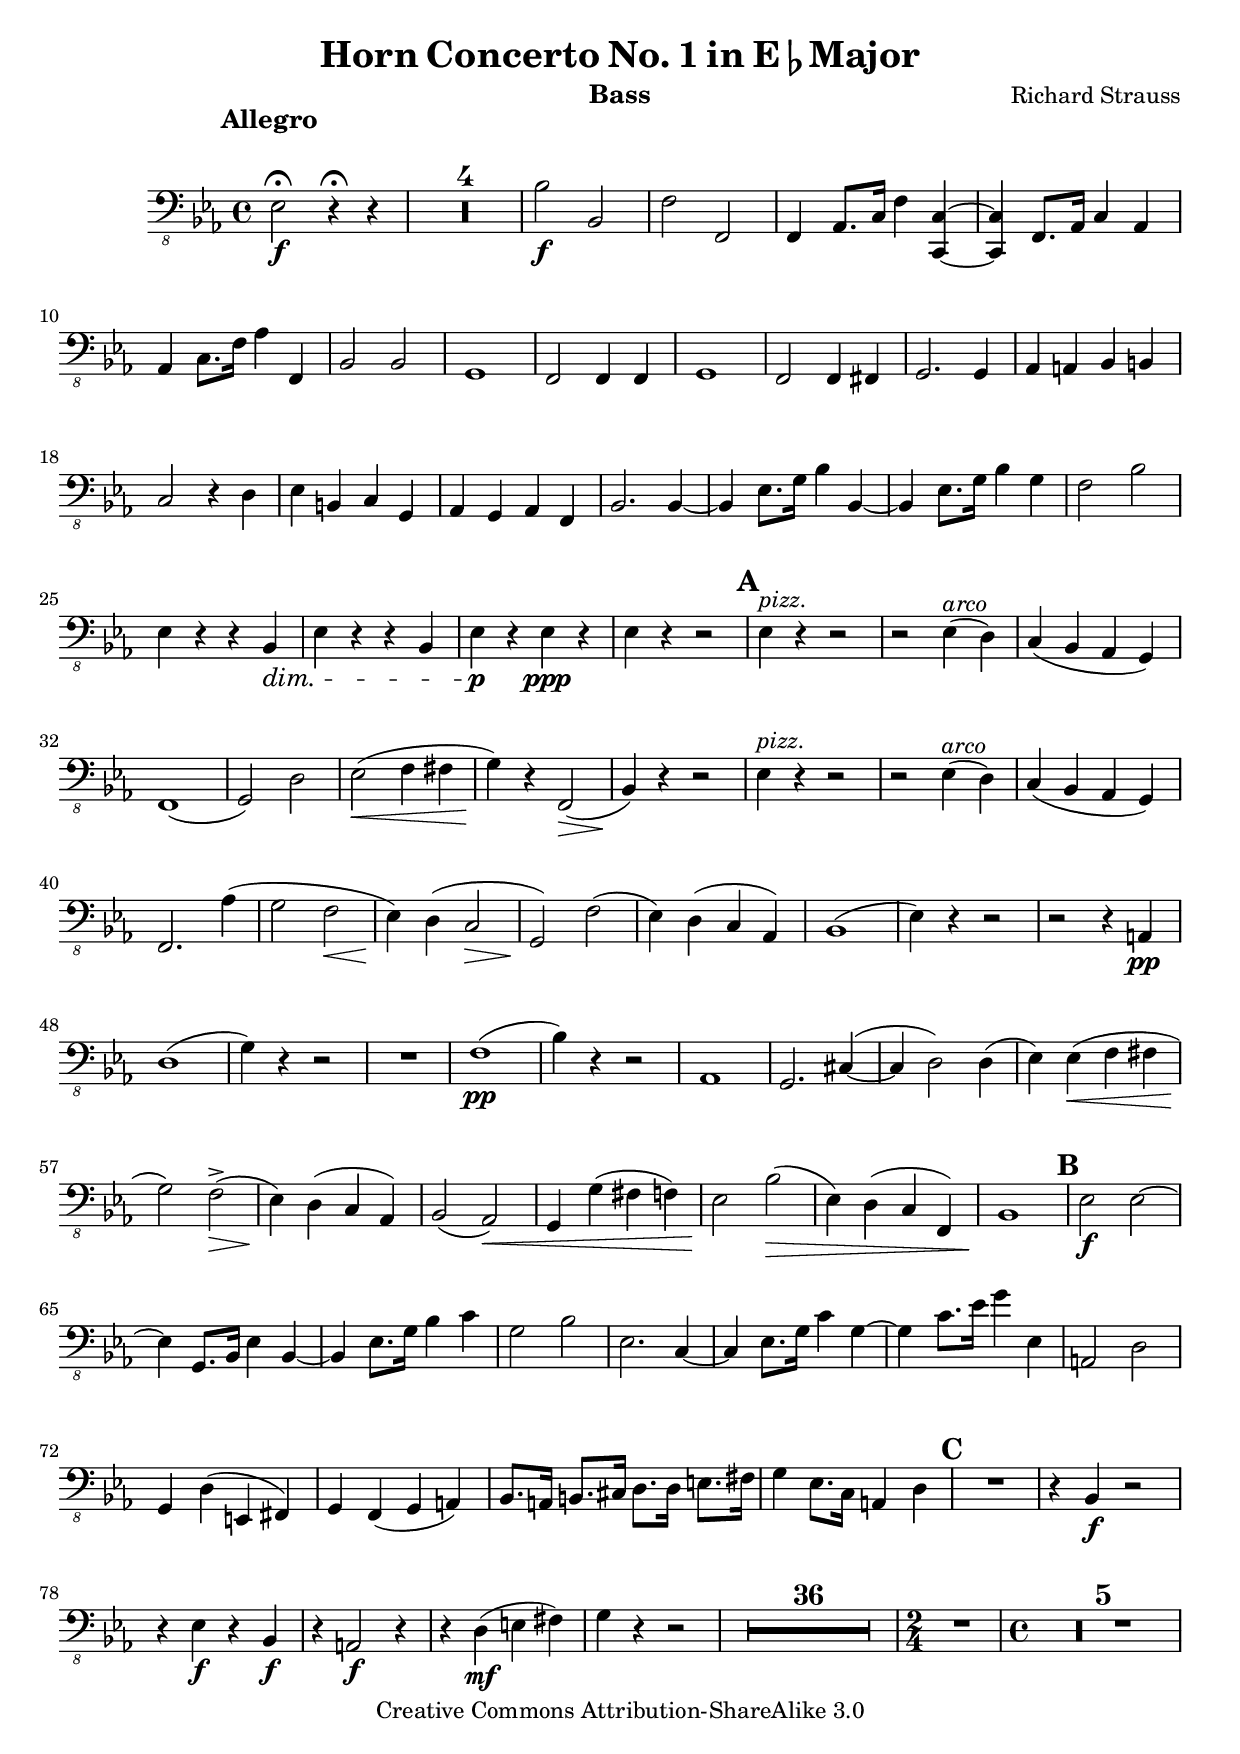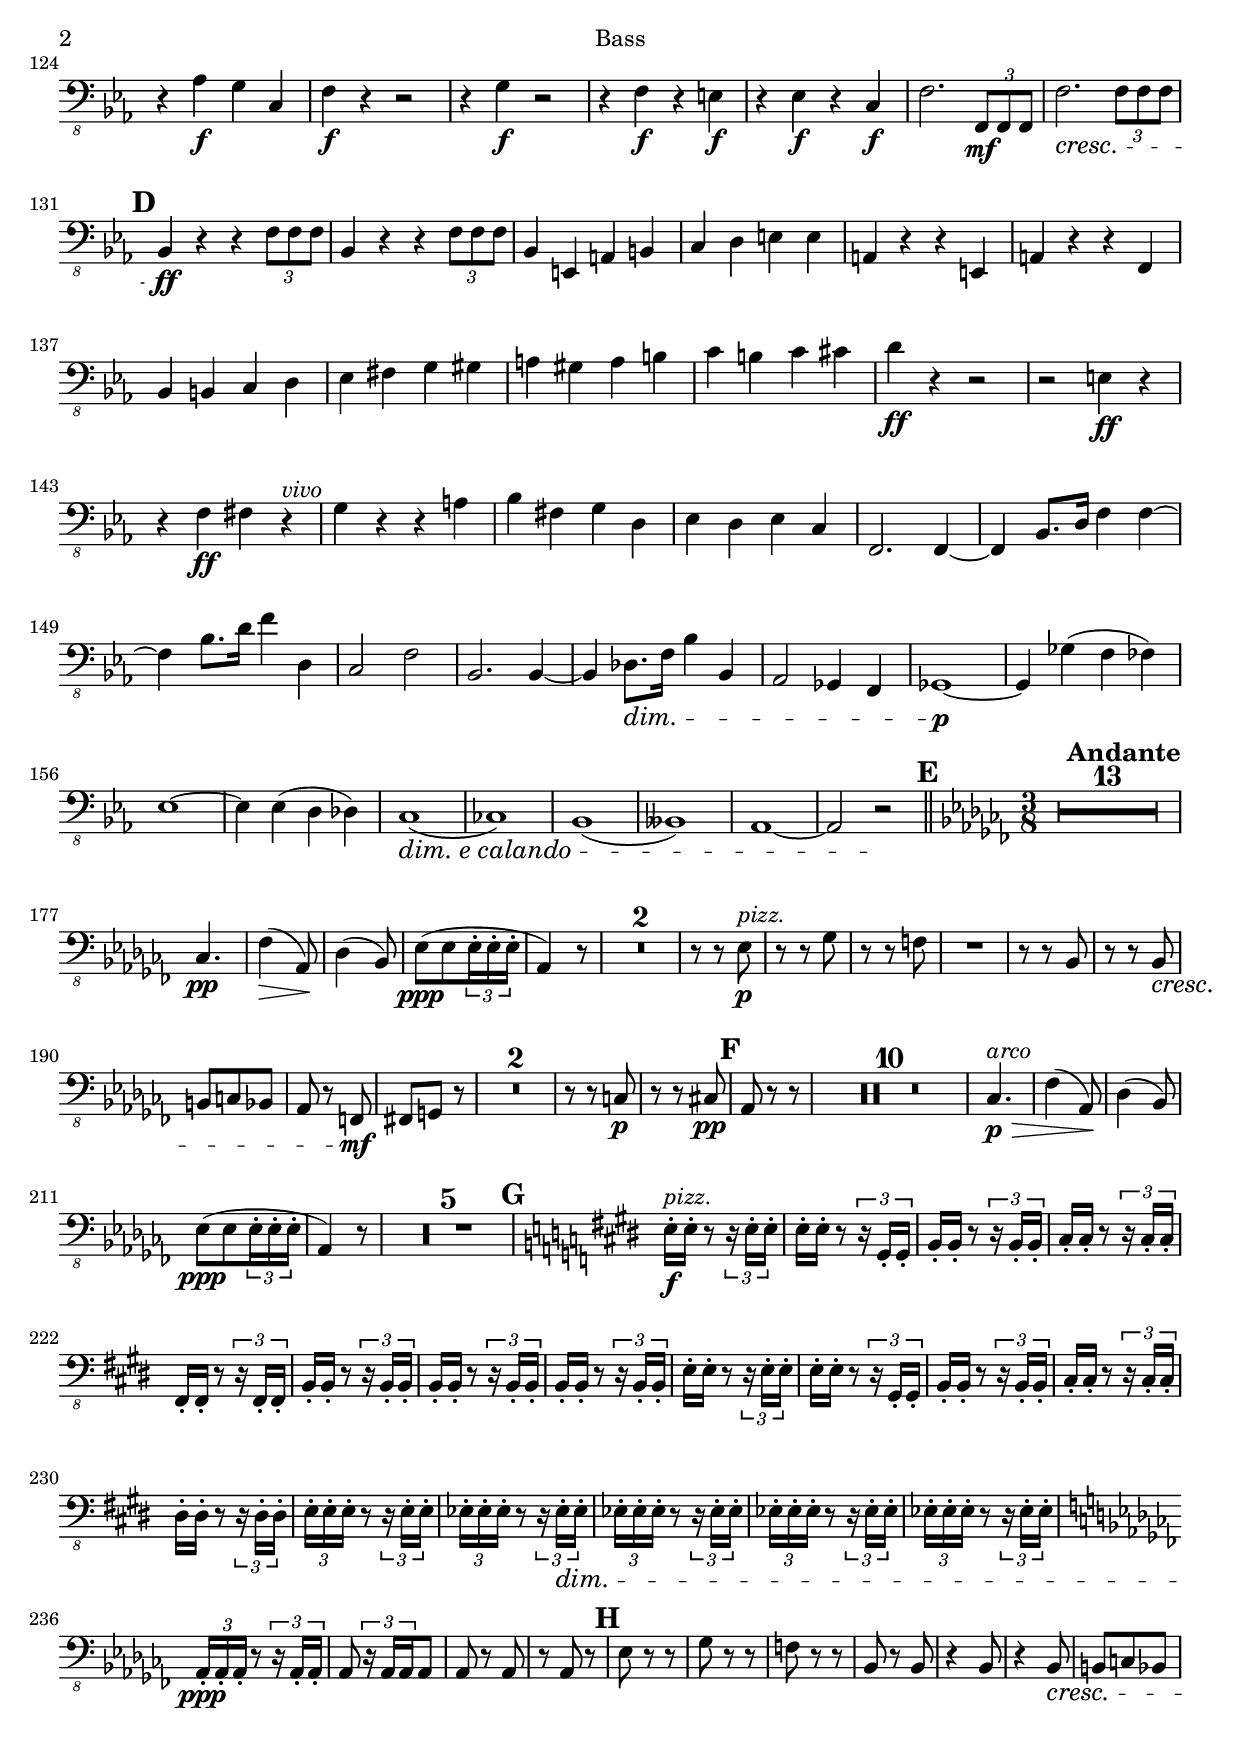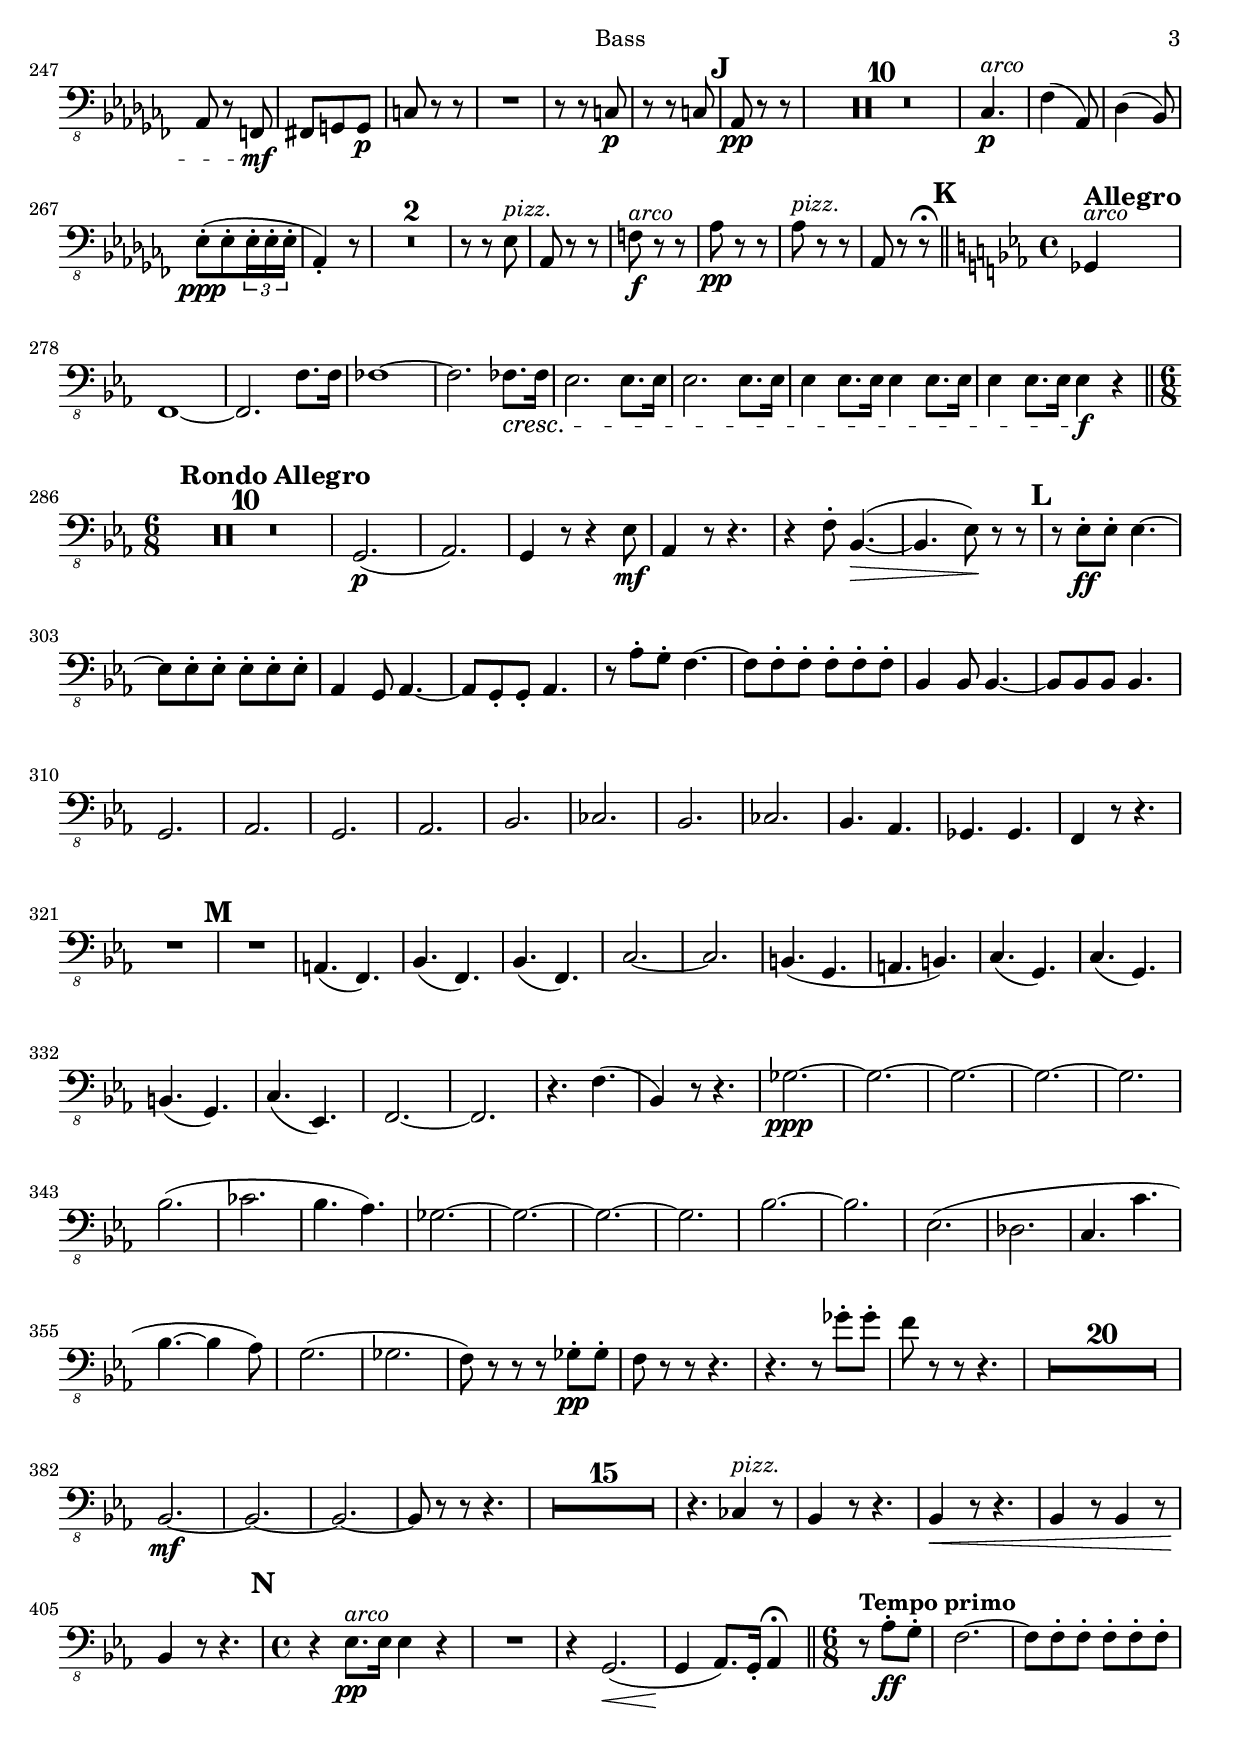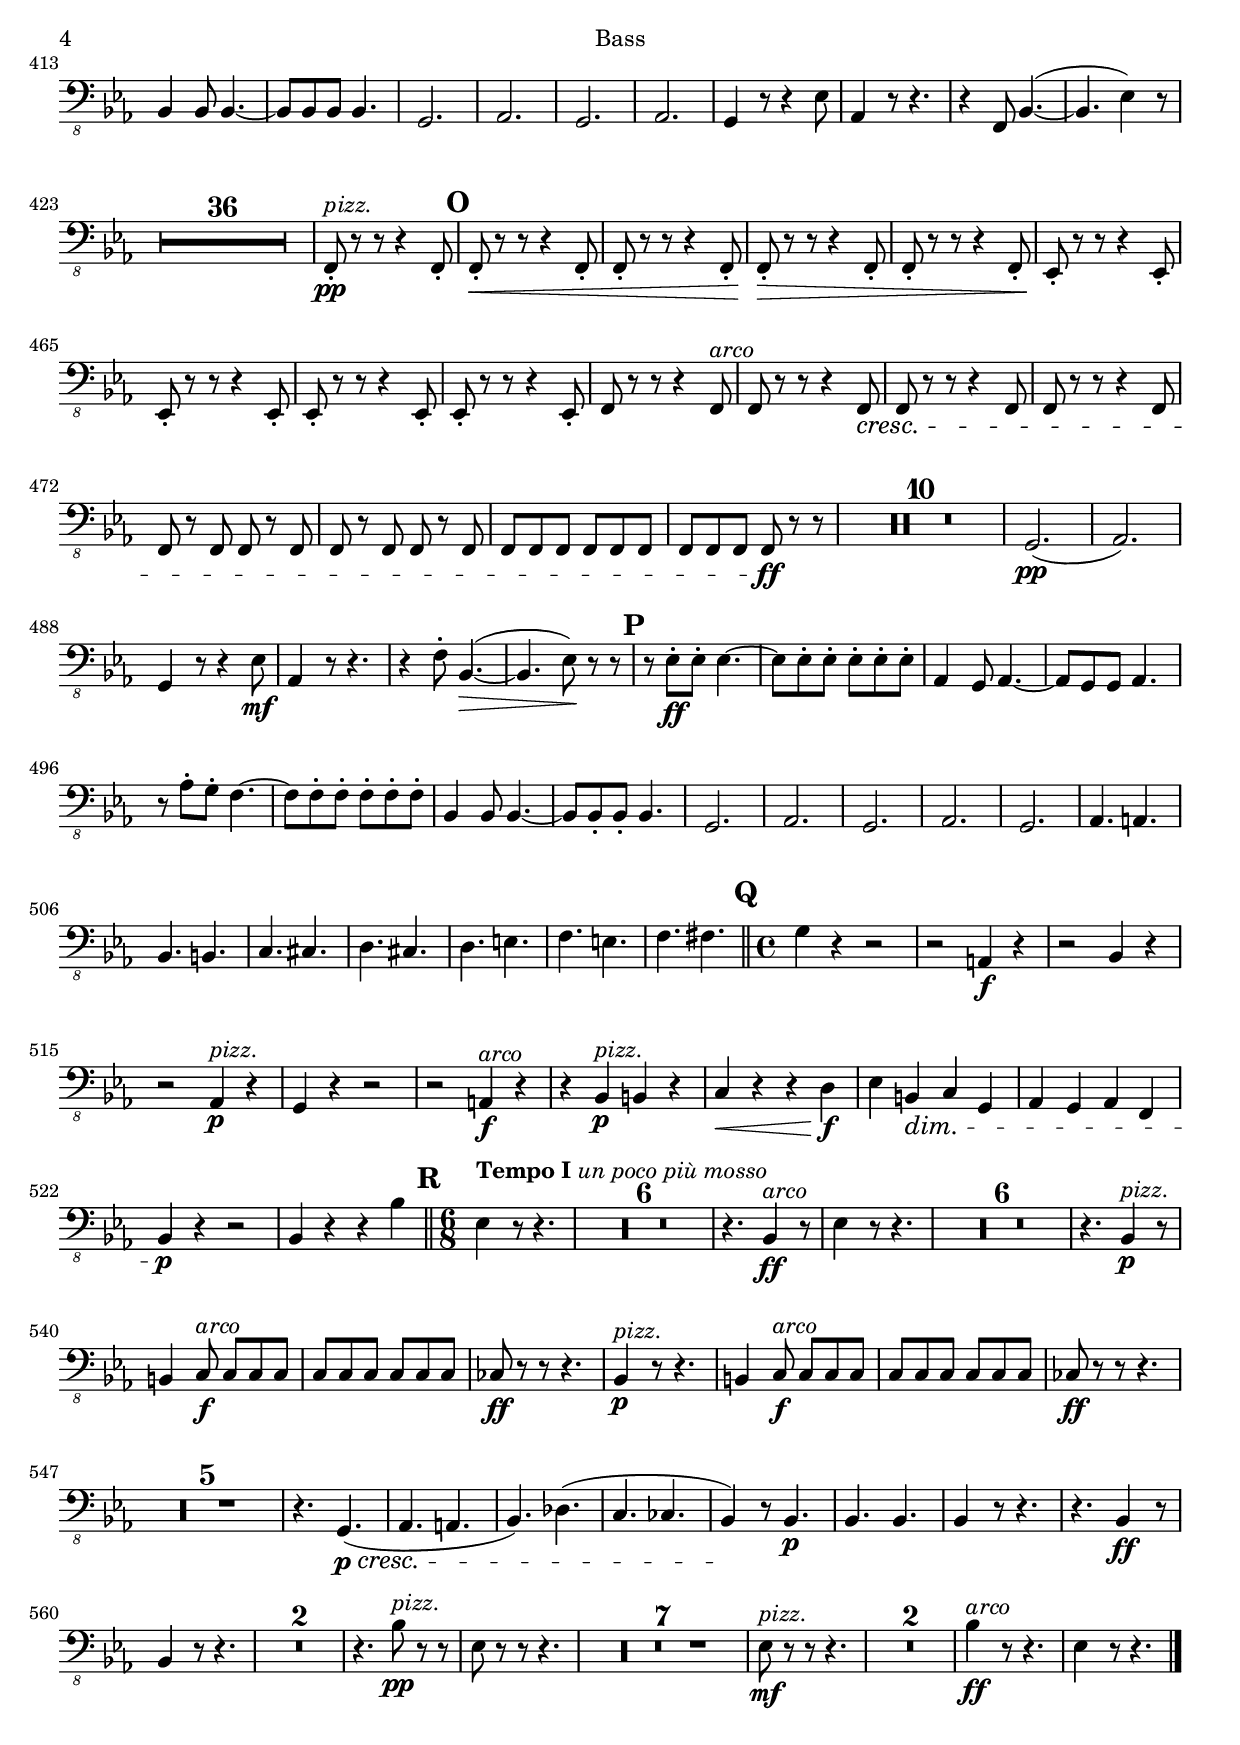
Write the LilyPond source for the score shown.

\version "2.12.2"

\version "2.12.2"

\include "defs.lyi"

bassMvtI = \relative c,
{
  \clef "bass_8"
  \key ees \major
  ees2\f\fermata r4\fermata r |
  R1*4 |
  bes'2\f bes, |
  f'2 f, |
  f4 aes8. c16 f4 <c, c'>4~ | %TODO: parenthesize low c
  <c c'>4 f8. aes16 c4 aes |
  aes c8. f16 aes4 f, |
  bes2 bes |
  g1 |
  f2 f4 f |
  g1 |
  f2 f4 fis |
  g2. g4 |
  aes a bes b |
  c2 r4 d4 |
  ees b c g |
  aes g aes f |
  bes2. bes4~ |
  bes ees8. g16 bes4 bes,~ |
  bes ees8. g16 bes4 g |
  f2 bes |
  \dimTextDim
  ees,4 r r bes\>
  \dimHairpin
  ees r r bes |
  ees\p r ees\ppp r |
  ees r r2 |

  %A
  ees4^\pizz r r2 |
  r2 ees4(^\arco d) |
  c( bes aes g) |
  f1( |
  g2) d' |
  ees2(\< f4 fis |
  g)\! r f,2(\> |
  bes4)\! r r2 |
  ees4^\pizz r r2 |
  r2 ees4(^\arco d) |
  c( bes aes g) |
  f2. aes'4( |
  g2 f\< |
  ees4)\! d( c2\> |
  g)\! f'( |
  ees4) d( c aes) |
  bes1( |
  ees4) r r2 |
  r2 r4 a,\pp |
  d1( |
  g4) r r2 |
  R1 |
  f1(\pp |
  bes4) r r2 |
  aes,1 |
  g2. cis4~( |
  cis d2) d4( |
  ees) ees(\< f fis |
  g2)\! f2->(\> |
  ees4)\! d( c aes) |
  bes2( aes)\< |
  g4 g'( fis f) |
  ees2\! bes'(\> |
  ees,4) d( c f,) |
  bes1\! |

  %B
  ees2\f ees~ |
  ees4 g,8. bes16 ees4 bes~ |
  bes ees8. g16 bes4 c |
  g2 bes |
  ees,2. c4~ |
  c ees8. g16 c4 g~ |
  g c8. ees16 g4 ees, |
  a,2 d |
  g,4 d'( e, fis) |
  g f( g a) |
  bes8. a16 b8. cis16 d8. d16 e8. fis16 |
  g4 ees8. c16 a4 d |

  %C
  R1 |
  r4 bes\f r2 |
  r4 ees\f r bes\f |
  r4 a2\f r4 |
  r4 d(\mf e fis) |
  g r r2 |
  R1*36 |

  %2/4
  R2 |

  %4/4
  R1*5 |
  r4 aes\f g c, |
  f\f r r2 |
  r4 g\f r2 |
  r4 f\f r e\f |
  r ees\f r c\f |
  f2. \times 2/3 {f,8\mf f f} |
  \crescTextCresc
  f'2.\< \times 2/3 {f8 f f} |
  \crescHairpin

  %D
  bes,4\ff r r \times 2/3 {f'8 f f} |
  bes,4 r r \times 2/3 {f'8 f f} |
  bes,4 e, a b |
  c d e e |
  a, r r e |
  a r r f |
  bes b c d |
  ees fis g gis |
  a gis a b |
  c b c cis |
  d\ff r r2 |
  r2 e,4\ff r |
  r f\ff fis r^\vivo |
  g r r a |
  bes fis g d |
  ees d ees c |
  f,2. f4~ |
  f bes8. d16 f4 f~ |
  f bes8. d16 f4 d, |
  c2 f |
  bes,2. bes4~ |
  \dimTextDim
  bes des8.\> f16 bes4 bes, |
  \dimHairpin
  aes2 ges4 f |
  ges1~\p |
  ges4 ges'( f fes) |
  ees1~ |
  ees4 ees( d des) |
  \setDimECalando
  c1(\> |
  \dimHairpin
  ces) |
  bes( |
  beses) |
  aes~ |
  aes2 r\! |
}

bassMvtII = \relative c,
{
  \key aes \minor
  R4.*13 |
  ces4.\pp |
  fes4(\> aes,8)\! |
  des4( bes8) |
  ees8(\ppp ees \times 2/3 {ees16-. ees-. ees-.} |
  aes,4) r8 |
  R4.*2 |
  r8 r8 ees'8\p^\pizz |
  r r ges |
  r r f |
  R4. |
  r8 r bes, |
  \crescTextCresc
  r r bes\< |
  \crescHairpin
  b c bes |
  aes r f\mf |
  fis g r |
  R4.*2 |
  r8 r c\p |
  r r cis\pp |

  %F
  aes r r |
  R4.*10 |
  ces4.\p\>^\arco |
  fes4( aes,8)\! |
  des4( bes8) |
  ees8(\ppp ees \times 2/3 {ees16-. ees-. ees-.} |
  aes,4) r8 |
  R4.*5 |

  %G
  \key e \major
  e'16-.\f^\pizz e-. r8 \times 2/3 {r16 e-. e-.} |
  e16-. e-. r8 \times 2/3 {r16 gis,-. gis-.} |
  b16-. b-. r8 \times 2/3 {r16 b-. b-.} |
  cis16-. cis-. r8 \times 2/3 {r16 cis-. cis-.} |
  fis,16-. fis-. r8 \times 2/3 {r16 fis-. fis-.} |
  \repeat unfold 3 {b16-. b-. r8 \times 2/3 {r16 b-. b-.} |}
  e16-. e-. r8 \times 2/3 {r16 e-. e-.} |
  e16-. e-. r8 \times 2/3 {r16 gis,-. gis-.} |
  b16-. b-. r8 \times 2/3 {r16 b-. b-.} |
  cis16-. cis-. r8 \times 2/3 {r16 cis-. cis-.} |
  dis16-. dis-. r8 \times 2/3 {r16 dis-. dis-.} |
  \times 2/3 {e16-. e-. e-.} r8 \times 2/3 {r16 e-. e-.} |
  \dimTextDim
  \times 2/3 {ees16-. ees-. ees-.} r8 \times 2/3 {r16 ees-.\> ees-.} |
  \dimHairpin
  \repeat unfold 3 {\times 2/3 {ees16-. ees-. ees-.} r8 \times 2/3 {r16 ees-. ees-.} |}

  \key aes \minor
  \times 2/3 {aes,16-.\ppp aes-. aes-.} r8 \times 2/3 {r16 aes-. aes-.} |
  aes8 \times 2/3 {r16 aes aes} aes8 |
  aes r aes |
  r aes r |

  %H
  ees' r r |
  ges r r |
  f r r |
  bes, r bes |
  r4 bes8 |
  \crescTextCresc
  r4 bes8\< |
  b c bes |
  aes r f\mf |
  fis g g\p |
  c r r |
  R4. |
  r8 r c\p |
  r r c |

  %J
  aes\pp r r |
  R4.*10 |
  ces4.\p^\arco |
  fes4( aes,8) |
  des4( bes8) |
  ees8-.(\ppp ees-. \times 2/3 {ees16-. ees-. ees-.} |
  aes,4-.) r8 |
  R4.*2 |
  r8 r ees'^\pizz |
  aes, r r |
  f'\f^\arco r r |
  aes\pp r r |
  aes^\pizz r r |
  aes, r r\fermata |
}

bassMvtIII = \relative c,
{
  \key ees \major
  ges4^\arco |
  f1~ |
  f2. f'8. f16 |
  fes1~ |
  \crescTextCresc
  fes2. fes8.\< fes16 |
  \crescHairpin
  ees2. ees8. ees16 |
  ees2. ees8. ees16 |
  ees4 ees8. ees16 ees4 ees8. ees16 |
  ees4 ees8. ees16 ees4\f r |

  %6/8
  R2.*10 |
  g,2.(\p |
  aes) |
  g4 r8 r4 ees'8\mf |
  aes,4 r8 r4. |
  r4 f'8-. bes,4.(~\> |
  bes ees8)\! r r |

  %L
  r8 ees-.\ff ees-. ees4.~ |
  ees8 ees-. ees-. ees-. ees-. ees-. |
  aes,4 g8 aes4.~ |
  aes8 g-. g-. aes4. |
  r8 aes'-. g-. f4.~ |
  f8 f-. f-. f-. f-. f-. |
  bes,4 bes8 bes4.~ |
  bes8 bes bes bes4. |
  g2. | aes | g | aes | bes | ces | bes | ces |
  bes4. aes |
  ges ges |
  f4 r8 r4. |
  R2. |

  %M
  R2. |
  a4.( f) |
  bes( f) |
  bes( f) |
  c'2.~ |
  c |
  b4.( g |
  a b) |
  c( g) |
  c( g) |
  b( g) |
  c( ees,) |
  f2.~ |
  f |
  r4. f'( |

  %NOTE: In the source score I'm assuming the bass joins the lower cello line
  %here. The score is ambiguous.
  bes,4) r8 r4. |
  ges'2.~\ppp | \repeat unfold 3 ges~ | ges |
  bes( |
  ces |
  bes4. aes) |
  \repeat unfold 3 ges2.~ | ges |
  bes~ | bes |
  ees,( |
  des |
  c4.( c' |
  bes4.~ bes4 aes8) |
  g2.( | ges |
  f8) r r r ges-.\pp ges-. |
  f8 r r r4. |
  r4. r8 ges'-. ges-. |
  f r r r4. |
  R2.*20 |
  bes,,2.~\mf | bes~ | bes~ |
  bes8 r r r4. |
  R2.*15 |
  r4. ces4^\pizz r8 |
  bes4 r8 r4. |
  bes4\< r8 r4. |
  bes4 r8 bes4 r8 |
  bes4\! r8 r4. |

  %4/4
  r4 ees8.\pp^\arco ees16 ees4 r4 |
  R1 |
  r4 g,2.(\< |
  g4\! aes8.) g16-. aes4\fermata

  %6/8
  r8 aes'-.\ff g-. |
  f2.~ |
  f8 f-. f-. f-. f-. f-. |
  bes,4 bes8 bes4.~ |
  bes8 bes bes bes4. |
  g2. |
  aes |
  g |
  aes |
  g4 r8 r4 ees'8 |
  aes,4 r8 r4. |
  r4 f8 bes4.~( |
  bes ees4) r8 |
  R2.*36 |
  f,8-.\pp^\pizz r r r4 f8-. |

  %O
  f-.\< r r r4 f8-. |
  f-. r r r4 f8-. |
  f-.\> r r r4 f8-. |
  f-. r r r4 f8-. |
  ees-.\! r r r4 ees8-. |
  \repeat unfold 3 {ees-. r r r4 ees8-. |}
  f r r r4 f8^\arco |
  \crescTextCresc
  f r r r4 f8\< |
  \crescHairpin
  f r r r4 f8 |
  f r r r4 f8 |
  f r f f r f |
  f r f f r f |
  f f f f f f |
  f f f f\ff r r |
  R2.*10 |
  g2.(\pp |
  aes) |
  g4 r8 r4 ees'8\mf |
  aes,4 r8 r4. |
  r4 f'8-. bes,4.~(\> |
  bes ees8)\! r r |

  %P
  r8 ees-.\ff ees-. ees4.~ |
  ees8 ees-. ees-. ees-. ees-. ees-. |
  aes,4 g8 aes4.~ |
  aes8 g g aes4. |
  r8 aes'8-. g-. f4.~ |
  f8 f-. f-. f-. f-. f-. |
  bes,4 bes8 bes4.~ |
  bes8 bes-. bes-. bes4. |
  g2. | aes | g | aes | g |
  aes4. a |
  bes b |
  c cis |
  d cis |
  d e |
  f e |
  f fis |

  %Q
  %4/4
  g4 r r2 |
  r2 a,4\f r |
  r2 bes4 r |
  r2 aes4\p^\pizz r |
  g r r2 |
  r2 a4\f^\arco r |
  r4 bes\p^\pizz b r |
  c\< r r d\f |
  \dimTextDim
  ees b\> c g |
  \dimHairpin
  aes g aes f |
  bes\p r r2 |
  bes4 r r bes' |

  %R
  %6/8
  ees,4 r8 r4. |
  R2.*6 |
  r4. bes4\ff^\arco r8 |
  ees4 r8 r4. |
  R2.*6 |
  r4. bes4\p^\pizz r8 |
  b4 c8\f^\arco c c c |
  c c c c c c |
  ces\ff r r r4. |
  bes4\p^\pizz r8 r4. |
  b4 c8\f^\arco c c c |
  c c c c c c |
  ces\ff r r r4. |
  R2.*5 |
  \crescTextCresc
  r4. g(\p\< |
  \crescHairpin
  aes a |
  bes) des( |
  c ces |
  bes4)\! r8 bes4.\p |
  bes bes |
  bes4 r8 r4. |
  r4. bes4\ff r8 |
  bes4 r8 r4. |
  R2.*2 |
  r4. bes'8\pp^\pizz r r |
  ees, r r r4. |
  R2.*7 |
  ees8\mf^\pizz r r r4. |
  R2.*2 |
  bes'4\ff^\arco r8 r4. |
  ees,4 r8 r4. |
}

bass = {\bassMvtI \bassMvtII \bassMvtIII}



\paper
{
  ragged-last-bottom = ##f
}

instrument = "Bass"

\include "header.lyi"

notes = \bass

\include "part.lyi"

